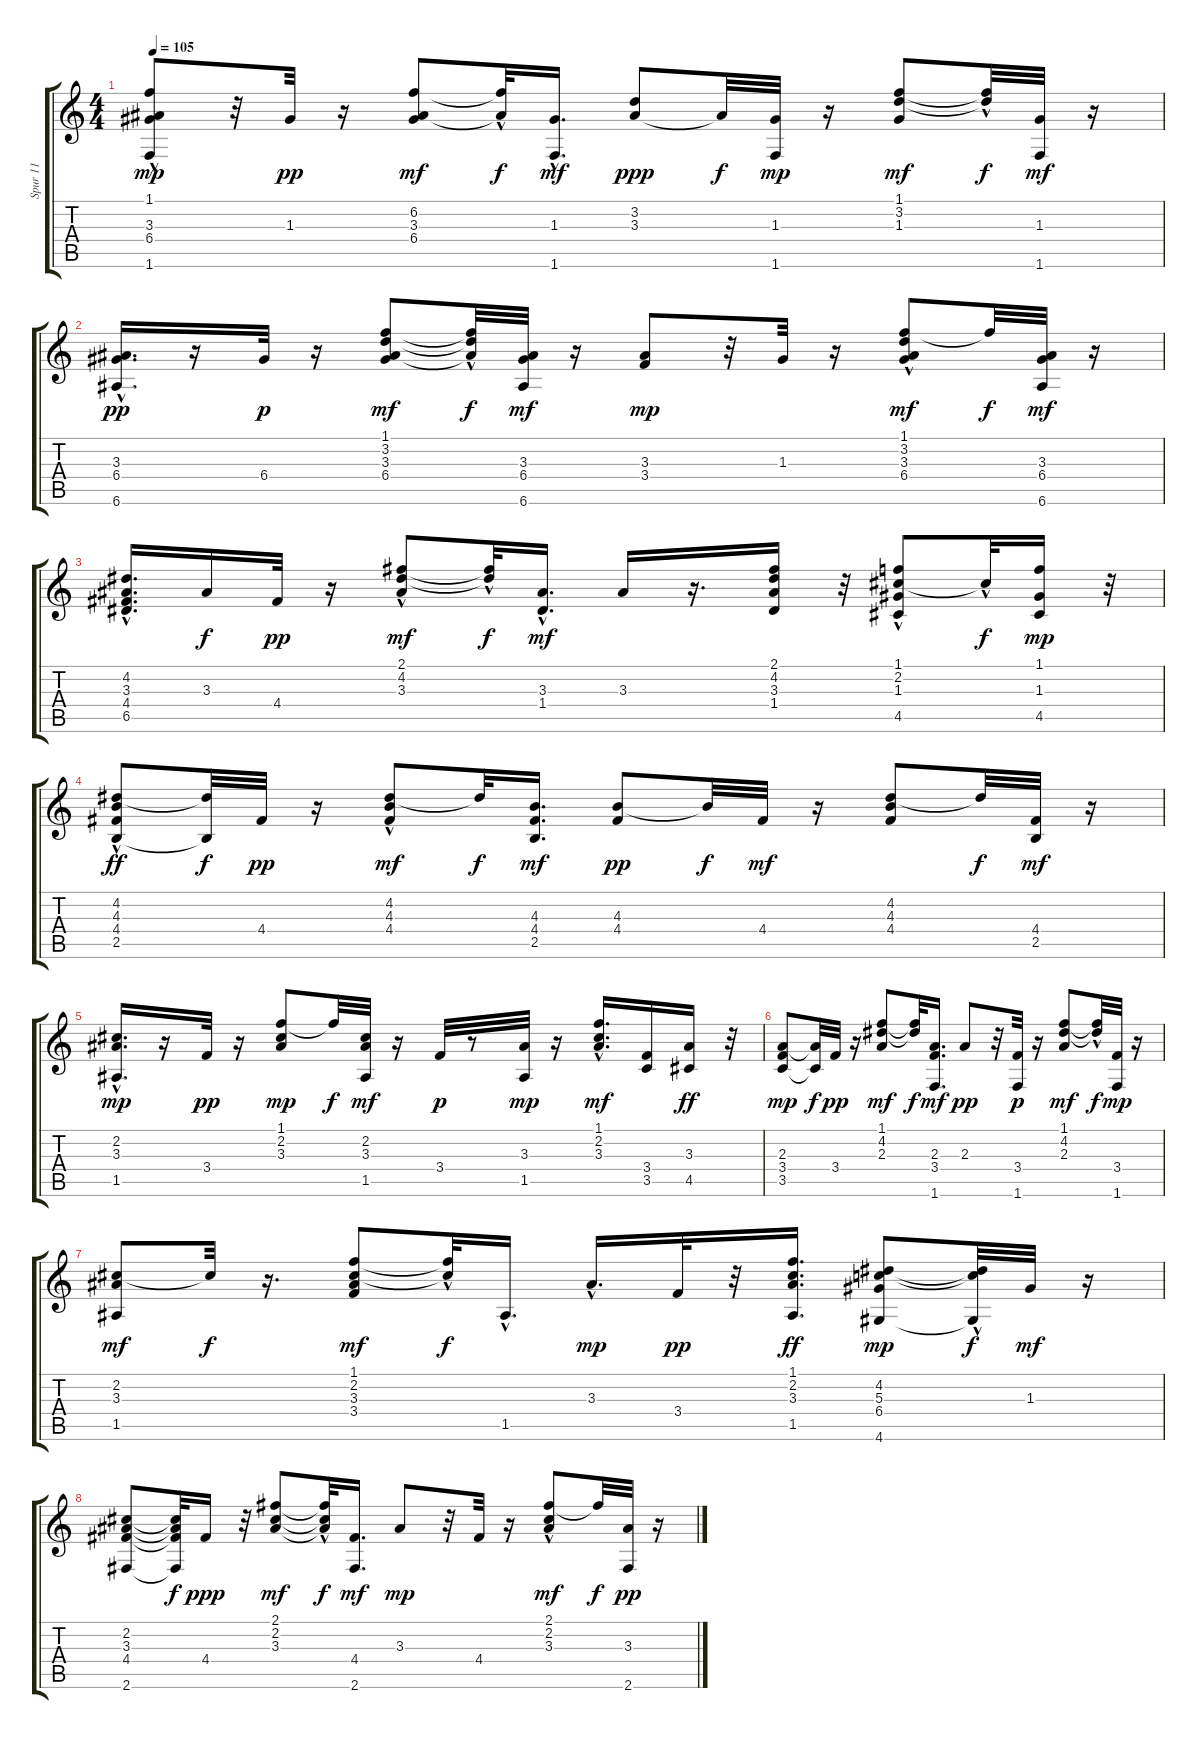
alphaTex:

\track ("Spur 11" "Spur 11") {instrument acousticguitarsteel}
\staff {score tabs}
\tuning (E4 B3 G3 D3 A2 E2) {hide}
\ts (4 4)
\tempo 105
\clef g2
\ks c
(1.1{hac} 3.3 6.4 1.6).8{dy mp} r.32 1.3.32{dy pp} r.16 (6.2 3.3 6.4).8{dy mf} (6.2{t} 3.3{hac t}).32{dy f} (1.3 1.6{hac}).16{d dy mf} (3.2 3.3).8{dy ppp} 3.3{t}.32{dy f} (1.3 1.6).32{dy mp} r.16 (1.1 3.2 1.3).8{dy mf} (1.1{hac t} 3.2{t}).32{dy f} (1.3 1.6).32{dy mf} r.16 |
(3.3{hac} 6.4 6.6).16{d dy pp} r.16 6.4.32{dy p} r.16 (1.1 3.2 3.3 6.4).8{dy mf} (1.1{t} 3.2{hac t} 3.3{t}).32{dy f} (3.3 6.4 6.6).32{dy mf} r.16 (3.3 3.4).8{dy mp} r.32 1.3.32 r.16 (1.1 3.2{hac} 3.3 6.4).8{dy mf} 1.1{t}.32{dy f} (3.3 6.4 6.6).32{dy mf} r.16 |
(4.2 3.3 4.4 6.5{hac}).16{d} 3.3.16{dy f} 4.4.32{dy pp} r.16 (2.1 4.2 3.3{hac}).8{dy mf} (2.1{hac t} 4.2{hac t}).32{dy f} (3.3 1.4{hac}).16{d dy mf} 3.3.16 r.16{d} (2.1 4.2 3.3 1.4).16 r.32 (1.1{hac} 2.2 1.3 4.5{hac}).8 2.2{hac t}.32{dy f} (1.1 1.3 4.5).16{dy mp} r.32 |
(4.2 4.3 4.4{hac} 2.5).8{dy ff} (4.2{t} 2.5{t}).32{dy f} 4.4.32{dy pp} r.16 (4.2 4.3 4.4{hac}).8{dy mf} 4.2{t}.32{dy f} (4.3 4.4 2.5).16{d dy mf} (4.3 4.4).8{dy pp} 4.3{t}.32{dy f} 4.4.32{dy mf} r.16 (4.2 4.3 4.4).8 4.2{t}.32{dy f} (4.4 2.5).32{dy mf} r.16 |
(2.2{hac} 3.3{hac} 1.5).16{d dy mp} r.16 3.4.32{dy pp} r.16 (1.1 2.2 3.3).8{dy mp} 1.1{t}.32{dy f} (2.2 3.3 1.5).32{dy mf} r.16 3.4.32{dy p} r.8 (3.3 1.5).32{dy mp} r.16 (1.1{hac} 2.2{hac} 3.3).16{d dy mf} (3.4 3.5).16 (3.3 4.5).16{dy ff} r.32 |
(2.3 3.4 3.5).8{dy mp} (2.3{t} 3.5{t}).32{dy f} 3.4.32{dy pp} r.16 (1.1 4.2 2.3).8{dy mf} (1.1{t} 4.2{t}).32{dy f} (2.3 3.4 1.6).16{d dy mf} 2.3.8{dy pp} r.32 (3.4 1.6).32{dy p} r.16 (1.1 4.2 2.3).8{dy mf} (1.1{t} 4.2{hac t}).32{dy f} (3.4 1.6).32{dy mp} r.16 |
(2.2 3.3 1.5).8{dy mf} 2.2{t}.32{dy f} r.16{d} (1.1 2.2 3.3 3.4).8{dy mf} (1.1{t} 2.2{hac t}).32{dy f} 1.5{hac}.16{d} 3.3{hac}.16{d dy mp} 3.4.32{dy pp} r.32 (1.1 2.2 3.3 1.5).16{d dy ff} (4.2 5.3 6.4 4.6).8{dy mp} (4.2{t} 5.3{t} 4.6{hac t}).32{dy f} 1.3.32{dy mf} r.16 |
(2.2 3.3 4.4 2.6).8 (2.2{t} 3.3{t} 4.4{t} 2.6{t}).32{dy f} 4.4.16{dy ppp} r.32 (2.1 2.2 3.3).8{dy mf} (2.1{t} 2.2{hac t} 3.3{t}).32{dy f} (4.4 2.6).16{d dy mf} 3.3.8{dy mp} r.32 4.4.32 r.16 (2.1 2.2 3.3{hac}).8{dy mf} 2.1{t}.32{dy f} (3.3 2.6).32{dy pp} r.16
